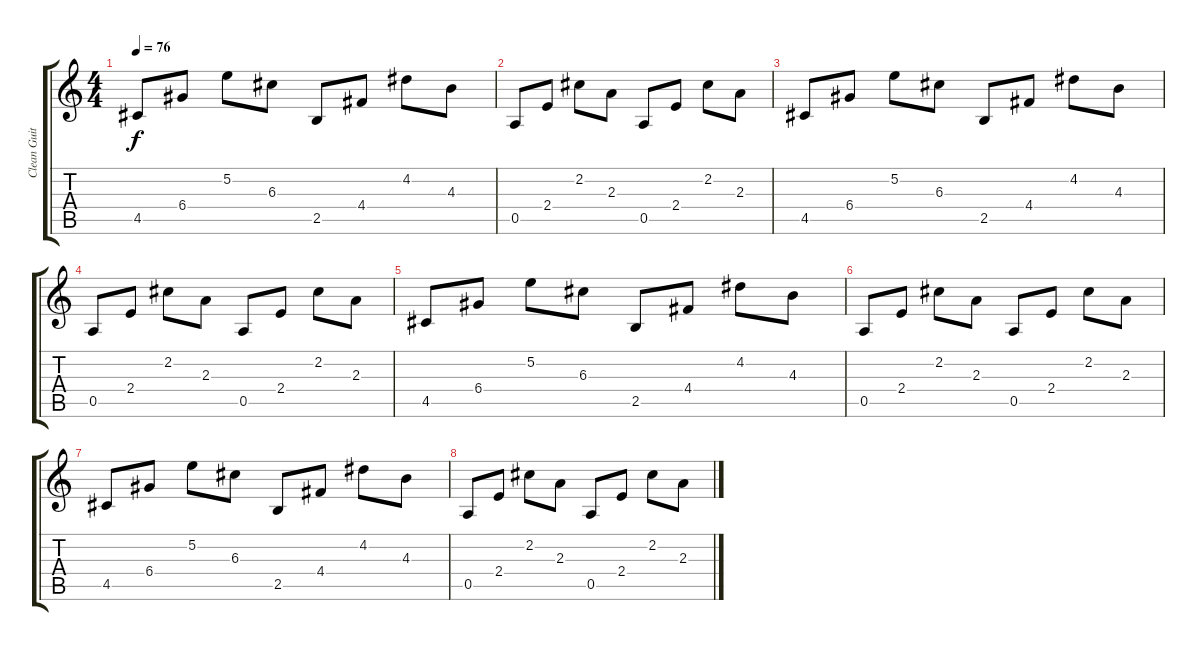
\track ("Clean Guitar" "Clean Guit") {instrument electricguitarclean}
\staff {score tabs}
\tuning (E4 B3 G3 D3 A2 E2) {hide}
\ts (4 4)
\tempo 76
\clef g2
\ks c
4.5.8{dy f} 6.4.8 5.2.8 6.3.8 2.5.8 4.4.8 4.2.8 4.3.8 |
0.5.8 2.4.8 2.2.8 2.3.8 0.5.8 2.4.8 2.2.8 2.3.8 |
4.5.8 6.4.8 5.2.8 6.3.8 2.5.8 4.4.8 4.2.8 4.3.8 |
0.5.8 2.4.8 2.2.8 2.3.8 0.5.8 2.4.8 2.2.8 2.3.8 |
4.5.8 6.4.8 5.2.8 6.3.8 2.5.8 4.4.8 4.2.8 4.3.8 |
0.5.8 2.4.8 2.2.8 2.3.8 0.5.8 2.4.8 2.2.8 2.3.8 |
4.5.8 6.4.8 5.2.8 6.3.8 2.5.8 4.4.8 4.2.8 4.3.8 |
0.5.8 2.4.8 2.2.8 2.3.8 0.5.8 2.4.8 2.2.8 2.3.8
